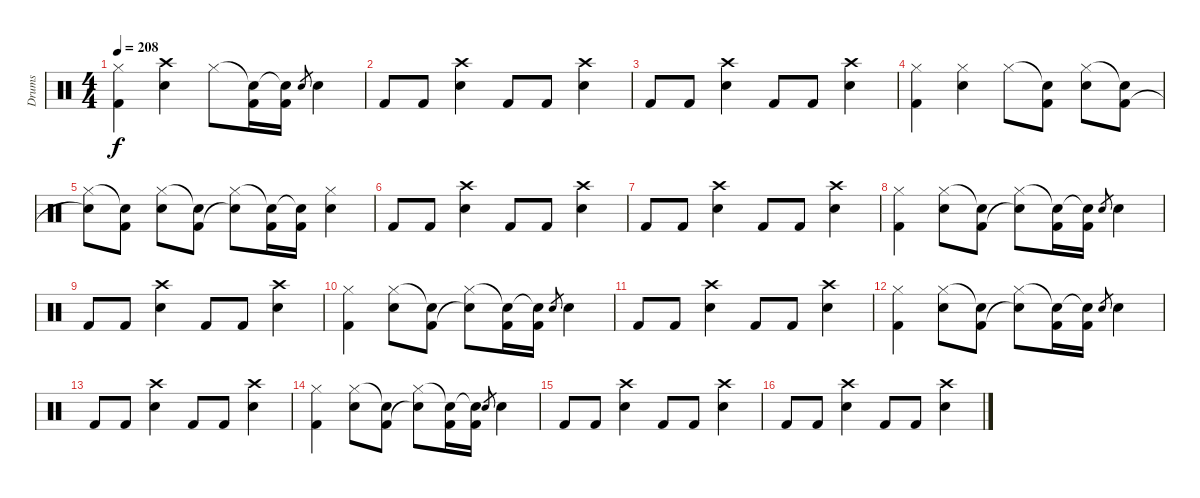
\track ("Drums" "Drums") {instrument percussion}
\staff {score}
\articulation defaults
\ts (4 4)
\tempo 208
\clef neutral
\ks c
("Hi-Hat (closed)" "Kick (hit) 2").4{dy f} ("Crash high (hit)" "Snare (hit) 2").4 "Hi-Hat (closed)".8 ("Snare (hit)"{t} "Kick (hit) 2").16 ("Snare (hit)"{t} "Kick (hit) 2").16 "Snare (hit) 2".8{gr} "Snare (hit) 2".4 |
"Kick (hit) 2".8 "Kick (hit) 2".8 ("Crash high (hit)" "Snare (hit) 2").4 "Kick (hit) 2".8 "Kick (hit) 2".8 ("Crash high (hit)" "Snare (hit) 2").4 |
"Kick (hit) 2".8 "Kick (hit) 2".8 ("Crash high (hit)" "Snare (hit) 2").4 "Kick (hit) 2".8 "Kick (hit) 2".8 ("Crash high (hit)" "Snare (hit) 2").4 |
("Hi-Hat (closed)" "Kick (hit) 2").4 ("Hi-Hat (closed)" "Snare (hit) 2").4 "Hi-Hat (closed)".8 ("Snare (hit)"{t} "Kick (hit) 2").8 ("Hi-Hat (closed)" "Snare (hit) 2").8 ("Snare (hit)"{t} "Kick (hit) 2").8 |
("Hi-Hat (closed)" "Snare (hit)"{t}).8 ("Snare (hit)"{t} "Kick (hit) 2").8 ("Hi-Hat (closed)" "Snare (hit) 2").8 ("Snare (hit)"{t} "Kick (hit) 2").8 ("Hi-Hat (closed)" "Snare (hit)"{t}).8 ("Snare (hit)"{t} "Kick (hit) 2").16 ("Snare (hit)"{t} "Kick (hit) 2").16 ("Hi-Hat (closed)" "Snare (hit) 2").4 |
"Kick (hit) 2".8 "Kick (hit) 2".8 ("Crash high (hit)" "Snare (hit) 2").4 "Kick (hit) 2".8 "Kick (hit) 2".8 ("Crash high (hit)" "Snare (hit) 2").4 |
"Kick (hit) 2".8 "Kick (hit) 2".8 ("Crash high (hit)" "Snare (hit) 2").4 "Kick (hit) 2".8 "Kick (hit) 2".8 ("Crash high (hit)" "Snare (hit) 2").4 |
("Hi-Hat (closed)" "Kick (hit) 2").4 ("Hi-Hat (closed)" "Snare (hit) 2").8 ("Snare (hit)"{t} "Kick (hit) 2").8 ("Hi-Hat (closed)" "Snare (hit)"{t}).8 ("Snare (hit)"{t} "Kick (hit) 2").16 ("Snare (hit)"{t} "Kick (hit) 2").16 "Snare (hit) 2".8{gr} "Snare (hit) 2".4 |
"Kick (hit) 2".8 "Kick (hit) 2".8 ("Crash high (hit)" "Snare (hit) 2").4 "Kick (hit) 2".8 "Kick (hit) 2".8 ("Crash high (hit)" "Snare (hit) 2").4 |
("Hi-Hat (closed)" "Kick (hit) 2").4 ("Hi-Hat (closed)" "Snare (hit) 2").8 ("Snare (hit)"{t} "Kick (hit) 2").8 ("Hi-Hat (closed)" "Snare (hit)"{t}).8 ("Snare (hit)"{t} "Kick (hit) 2").16 ("Snare (hit)"{t} "Kick (hit) 2").16 "Snare (hit) 2".8{gr} "Snare (hit) 2".4 |
"Kick (hit) 2".8 "Kick (hit) 2".8 ("Crash high (hit)" "Snare (hit) 2").4 "Kick (hit) 2".8 "Kick (hit) 2".8 ("Crash high (hit)" "Snare (hit) 2").4 |
("Hi-Hat (closed)" "Kick (hit) 2").4 ("Hi-Hat (closed)" "Snare (hit) 2").8 ("Snare (hit)"{t} "Kick (hit) 2").8 ("Hi-Hat (closed)" "Snare (hit)"{t}).8 ("Snare (hit)"{t} "Kick (hit) 2").16 ("Snare (hit)"{t} "Kick (hit) 2").16 "Snare (hit) 2".8{gr} "Snare (hit) 2".4 |
"Kick (hit) 2".8 "Kick (hit) 2".8 ("Crash high (hit)" "Snare (hit) 2").4 "Kick (hit) 2".8 "Kick (hit) 2".8 ("Crash high (hit)" "Snare (hit) 2").4 |
("Hi-Hat (closed)" "Kick (hit) 2").4 ("Hi-Hat (closed)" "Snare (hit) 2").8 ("Snare (hit)"{t} "Kick (hit) 2").8 ("Hi-Hat (closed)" "Snare (hit)"{t}).8 ("Snare (hit)"{t} "Kick (hit) 2").16 ("Snare (hit)"{t} "Kick (hit) 2").16 "Snare (hit) 2".8{gr} "Snare (hit) 2".4 |
"Kick (hit) 2".8 "Kick (hit) 2".8 ("Crash high (hit)" "Snare (hit) 2").4 "Kick (hit) 2".8 "Kick (hit) 2".8 ("Crash high (hit)" "Snare (hit) 2").4 |
"Kick (hit) 2".8 "Kick (hit) 2".8 ("Crash high (hit)" "Snare (hit) 2").4 "Kick (hit) 2".8 "Kick (hit) 2".8 ("Crash high (hit)" "Snare (hit) 2").4
